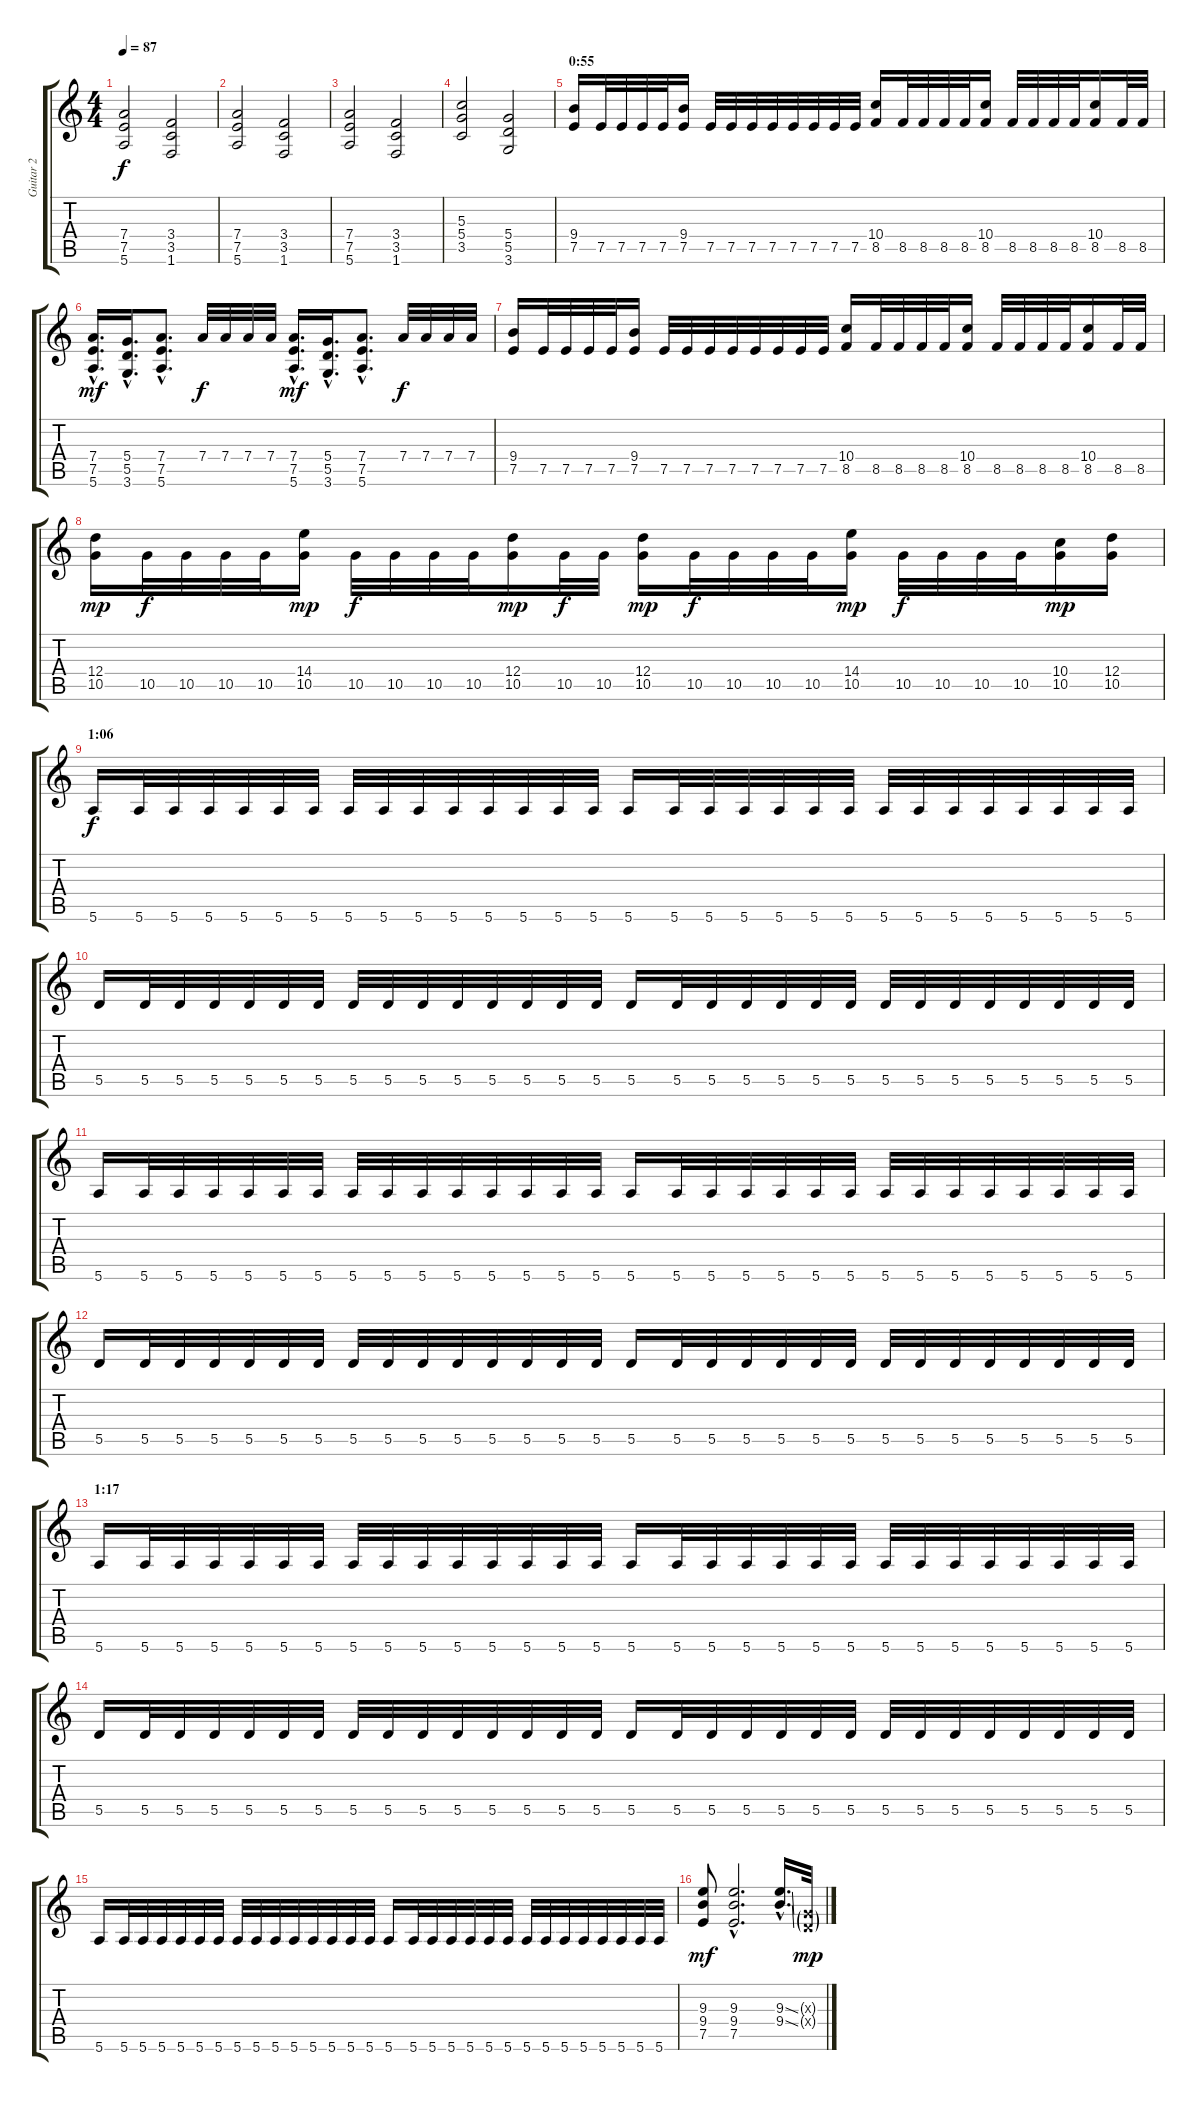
\track ("Guitar 2" "Guitar 2") {instrument distortionguitar}
\staff {score tabs}
\tuning (E4 B3 G3 D3 A2 E2) {hide}
\ts (4 4)
\tempo 87
\clef g2
\ks c
(7.4 7.5 5.6).2{dy f} (3.4 3.5 1.6).2 |
(7.4 7.5 5.6).2 (3.4 3.5 1.6).2 |
(7.4 7.5 5.6).2 (3.4 3.5 1.6).2 |
(5.3 5.4 3.5).2 (5.4 5.5 3.6).2 |
\section ("" "0:55")
(9.4 7.5).16 7.5.32 7.5.32 7.5.32 7.5.32 (9.4 7.5).16 7.5.32 7.5.32 7.5.32 7.5.32 7.5.32 7.5.32 7.5.32 7.5.32 (10.4 8.5).16 8.5.32 8.5.32 8.5.32 8.5.32 (10.4 8.5).16 8.5.32 8.5.32 8.5.32 8.5.32 (10.4 8.5).16 8.5.32 8.5.32 |
(7.4{hac} 7.5{hac} 5.6{hac}).16{d dy mf} (5.4{hac} 5.5{hac} 3.6{hac}).16{d} (7.4{hac} 7.5{hac} 5.6{hac}).8{d} 7.4.32{dy f} 7.4.32 7.4.32 7.4.32 (7.4{hac} 7.5{hac} 5.6{hac}).16{d dy mf} (5.4{hac} 5.5{hac} 3.6{hac}).16{d} (7.4{hac} 7.5{hac} 5.6{hac}).8{d} 7.4.32{dy f} 7.4.32 7.4.32 7.4.32 |
(9.4 7.5).16 7.5.32 7.5.32 7.5.32 7.5.32 (9.4 7.5).16 7.5.32 7.5.32 7.5.32 7.5.32 7.5.32 7.5.32 7.5.32 7.5.32 (10.4 8.5).16 8.5.32 8.5.32 8.5.32 8.5.32 (10.4 8.5).16 8.5.32 8.5.32 8.5.32 8.5.32 (10.4 8.5).16 8.5.32 8.5.32 |
(12.4 10.5).16{dy mp} 10.5.32{dy f} 10.5.32 10.5.32 10.5.32 (14.4 10.5).16{dy mp} 10.5.32{dy f} 10.5.32 10.5.32 10.5.32 (12.4 10.5).16{dy mp} 10.5.32{dy f} 10.5.32 (12.4 10.5).16{dy mp} 10.5.32{dy f} 10.5.32 10.5.32 10.5.32 (14.4 10.5).16{dy mp} 10.5.32{dy f} 10.5.32 10.5.32 10.5.32 (10.4 10.5).16{dy mp} (12.4 10.5).16 |
\section ("" "1:06")
5.6.16{dy f} 5.6.32 5.6.32 5.6.32 5.6.32 5.6.32 5.6.32 5.6.32 5.6.32 5.6.32 5.6.32 5.6.32 5.6.32 5.6.32 5.6.32 5.6.16 5.6.32 5.6.32 5.6.32 5.6.32 5.6.32 5.6.32 5.6.32 5.6.32 5.6.32 5.6.32 5.6.32 5.6.32 5.6.32 5.6.32 |
5.5.16 5.5.32 5.5.32 5.5.32 5.5.32 5.5.32 5.5.32 5.5.32 5.5.32 5.5.32 5.5.32 5.5.32 5.5.32 5.5.32 5.5.32 5.5.16 5.5.32 5.5.32 5.5.32 5.5.32 5.5.32 5.5.32 5.5.32 5.5.32 5.5.32 5.5.32 5.5.32 5.5.32 5.5.32 5.5.32 |
5.6.16 5.6.32 5.6.32 5.6.32 5.6.32 5.6.32 5.6.32 5.6.32 5.6.32 5.6.32 5.6.32 5.6.32 5.6.32 5.6.32 5.6.32 5.6.16 5.6.32 5.6.32 5.6.32 5.6.32 5.6.32 5.6.32 5.6.32 5.6.32 5.6.32 5.6.32 5.6.32 5.6.32 5.6.32 5.6.32 |
5.5.16 5.5.32 5.5.32 5.5.32 5.5.32 5.5.32 5.5.32 5.5.32 5.5.32 5.5.32 5.5.32 5.5.32 5.5.32 5.5.32 5.5.32 5.5.16 5.5.32 5.5.32 5.5.32 5.5.32 5.5.32 5.5.32 5.5.32 5.5.32 5.5.32 5.5.32 5.5.32 5.5.32 5.5.32 5.5.32 |
\section ("" "1:17")
5.6.16 5.6.32 5.6.32 5.6.32 5.6.32 5.6.32 5.6.32 5.6.32 5.6.32 5.6.32 5.6.32 5.6.32 5.6.32 5.6.32 5.6.32 5.6.16 5.6.32 5.6.32 5.6.32 5.6.32 5.6.32 5.6.32 5.6.32 5.6.32 5.6.32 5.6.32 5.6.32 5.6.32 5.6.32 5.6.32 |
5.5.16 5.5.32 5.5.32 5.5.32 5.5.32 5.5.32 5.5.32 5.5.32 5.5.32 5.5.32 5.5.32 5.5.32 5.5.32 5.5.32 5.5.32 5.5.16 5.5.32 5.5.32 5.5.32 5.5.32 5.5.32 5.5.32 5.5.32 5.5.32 5.5.32 5.5.32 5.5.32 5.5.32 5.5.32 5.5.32 |
5.6.16 5.6.32 5.6.32 5.6.32 5.6.32 5.6.32 5.6.32 5.6.32 5.6.32 5.6.32 5.6.32 5.6.32 5.6.32 5.6.32 5.6.32 5.6.16 5.6.32 5.6.32 5.6.32 5.6.32 5.6.32 5.6.32 5.6.32 5.6.32 5.6.32 5.6.32 5.6.32 5.6.32 5.6.32 5.6.32 |
(9.3 9.4 7.5).8{dy mf} (9.3{hac} 9.4{hac} 7.5{hac}).2{d} (9.3{ss hac} 9.4{ss hac}).16{d} (0.3{g x} 0.4{g x}).32{dy mp}
